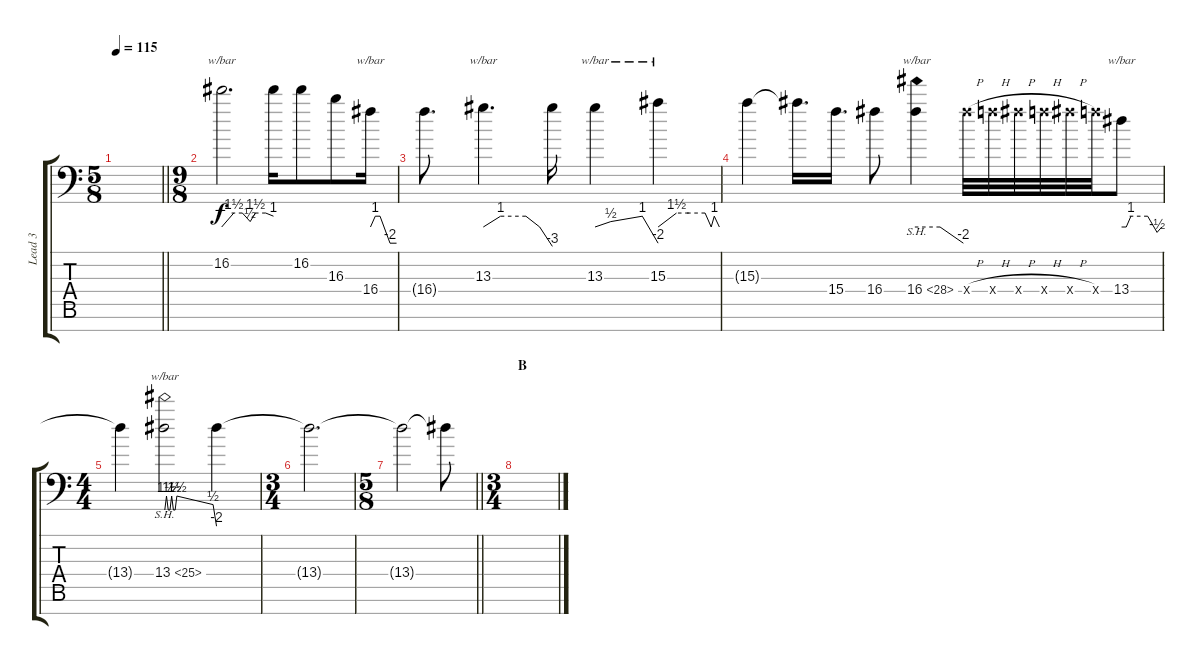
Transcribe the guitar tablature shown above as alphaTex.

\track ("Lead 3" "Lead 3") {instrument distortionguitar}
\staff {score tabs}
\tuning (E4 B3 G3 D3 A2 E2 A1) {hide}
\ts (5 8)
\tempo 115
\clef f4
\barLineRight lightlight
\ks c
|
\ts (9 8)
16.2.2{d tbe (custom default 0 0 14 6 24 6 33 2 39 6 51 6 60 4)} 16.2{t}.16 16.2.8{instrument guitarharmonics} 16.3.8 16.4.16{tbe (custom default 0 0 11 4 22 4 45 -8 60 -8) instrument distortionguitar} |
16.4{t}.8{d} 13.3.4{d tbe (custom default 0 0 15 4 37 4 49 0 60 -12)} 13.3{t}.16 13.3.4{tbe (custom default 0 0 15 2 45 4 60 -8)} 15.3.4{tbe (custom default 0 0 18 6 30 6 46 6 52 0 55 4 60 0)} |
15.3{t}.4 15.3{t}.16{d} 15.4.16{d} 16.4.8 16.4{sh 12}.4{tbe (custom default 0 0 30 0 60 -8)} 16.4{h x}.32 15.4{h x}.32 16.4{h x}.32 15.4{h x}.32 16.4{h x}.32 15.4{x}.32 13.4.8{tbe (custom default 0 0 7 0 14 4 39 4 53 -2 60 0)} |
\ts (4 4)
13.4{t}.4 13.4{sh 12}.2{tbe (custom default 0 0 2 6 4 0 6 0 8 6 10 0 12 0 14 6 56 2 60 -8)} 13.4{t}.4 |
\ts (3 4)
13.4{t}.2{d} |
\ts (5 8)
\barLineRight lightlight
13.4{t}.2 13.4{t}.8 |
\ts (3 4)
\section ("" "B")
